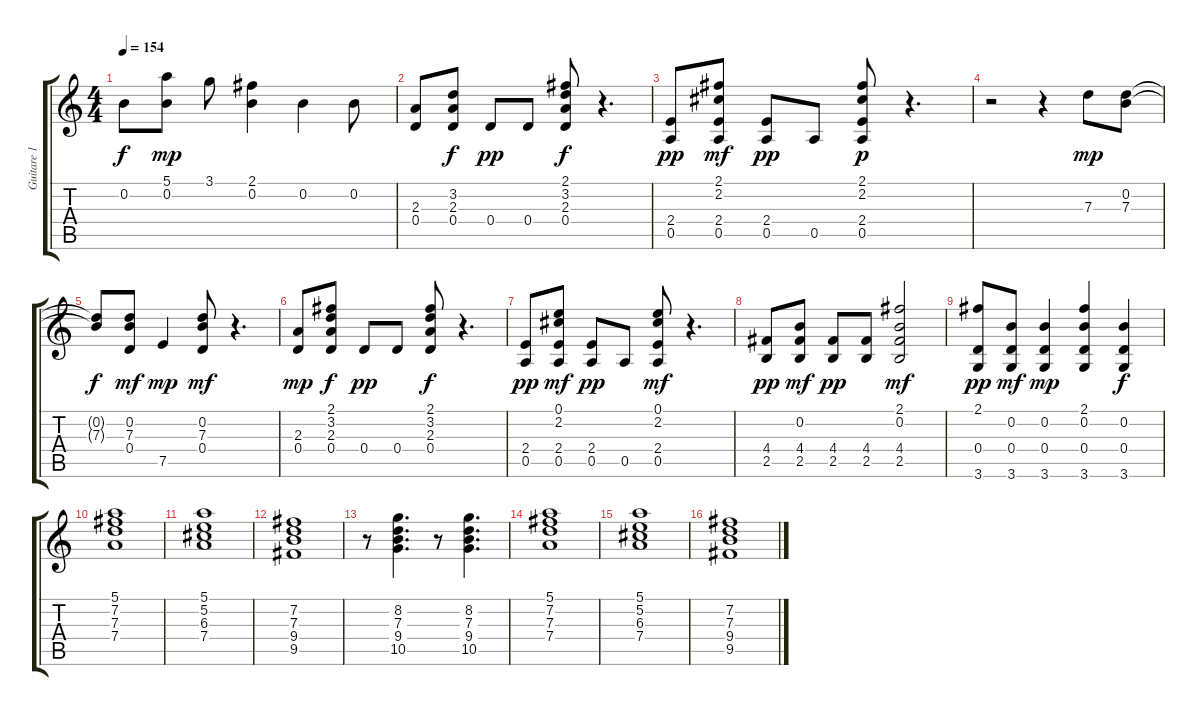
\track ("Guitare 1" "Guitare 1") {instrument electricguitarmuted}
\staff {score tabs}
\tuning (E4 B3 G3 D3 A2 E2) {hide}
\ts (4 4)
\tempo 154
\clef g2
\ks c
0.2{t}.8{dy f} (5.1 0.2).8{dy mp} 3.1.8 (2.1 0.2).4 0.2.4 0.2.8 |
(2.3 0.4).8 (3.2 2.3 0.4).8{dy f} 0.4.8{dy pp} 0.4.8 (2.1 3.2 2.3 0.4).8{dy f} r.4{d} |
(2.4 0.5).8{dy pp} (2.1 2.2 2.4 0.5).8{dy mf} (2.4 0.5).8{dy pp} 0.5.8 (2.1 2.2 2.4 0.5).8{dy p} r.4{d} |
r.2 r.4 7.3.8{dy mp} (0.2 7.3).8 |
(0.2{t} 7.3{t}).8{dy f} (0.2 7.3 0.4).8{dy mf} 7.5.4{dy mp} (0.2 7.3 0.4).8{dy mf} r.4{d} |
(2.3 0.4).8{dy mp} (2.1 3.2 2.3 0.4).8{dy f} 0.4.8{dy pp} 0.4.8 (2.1 3.2 2.3 0.4).8{dy f} r.4{d} |
(2.4 0.5).8{dy pp} (0.1 2.2 2.4 0.5).8{dy mf} (2.4 0.5).8{dy pp} 0.5.8 (0.1 2.2 2.4 0.5).8{dy mf} r.4{d} |
(4.4 2.5).8{dy pp} (0.2 4.4 2.5).8{dy mf} (4.4 2.5).8{dy pp} (4.4 2.5).8 (2.1 0.2 4.4 2.5).2{dy mf} |
(2.1 0.4 3.6).8{dy pp} (0.2 0.4 3.6).8{dy mf} (0.2 0.4 3.6).4{dy mp} (2.1 0.2 0.4 3.6).4 (0.2 0.4 3.6).4{dy f} |
(5.1 7.2 7.3 7.4).1 |
(5.1 5.2 6.3 7.4).1 |
(7.2 7.3 9.4 9.5).1 |
r.8 (8.2 7.3 9.4 10.5).4{d} r.8 (8.2 7.3 9.4 10.5).4{d} |
(5.1 7.2 7.3 7.4).1 |
(5.1 5.2 6.3 7.4).1 |
(7.2 7.3 9.4 9.5).1
